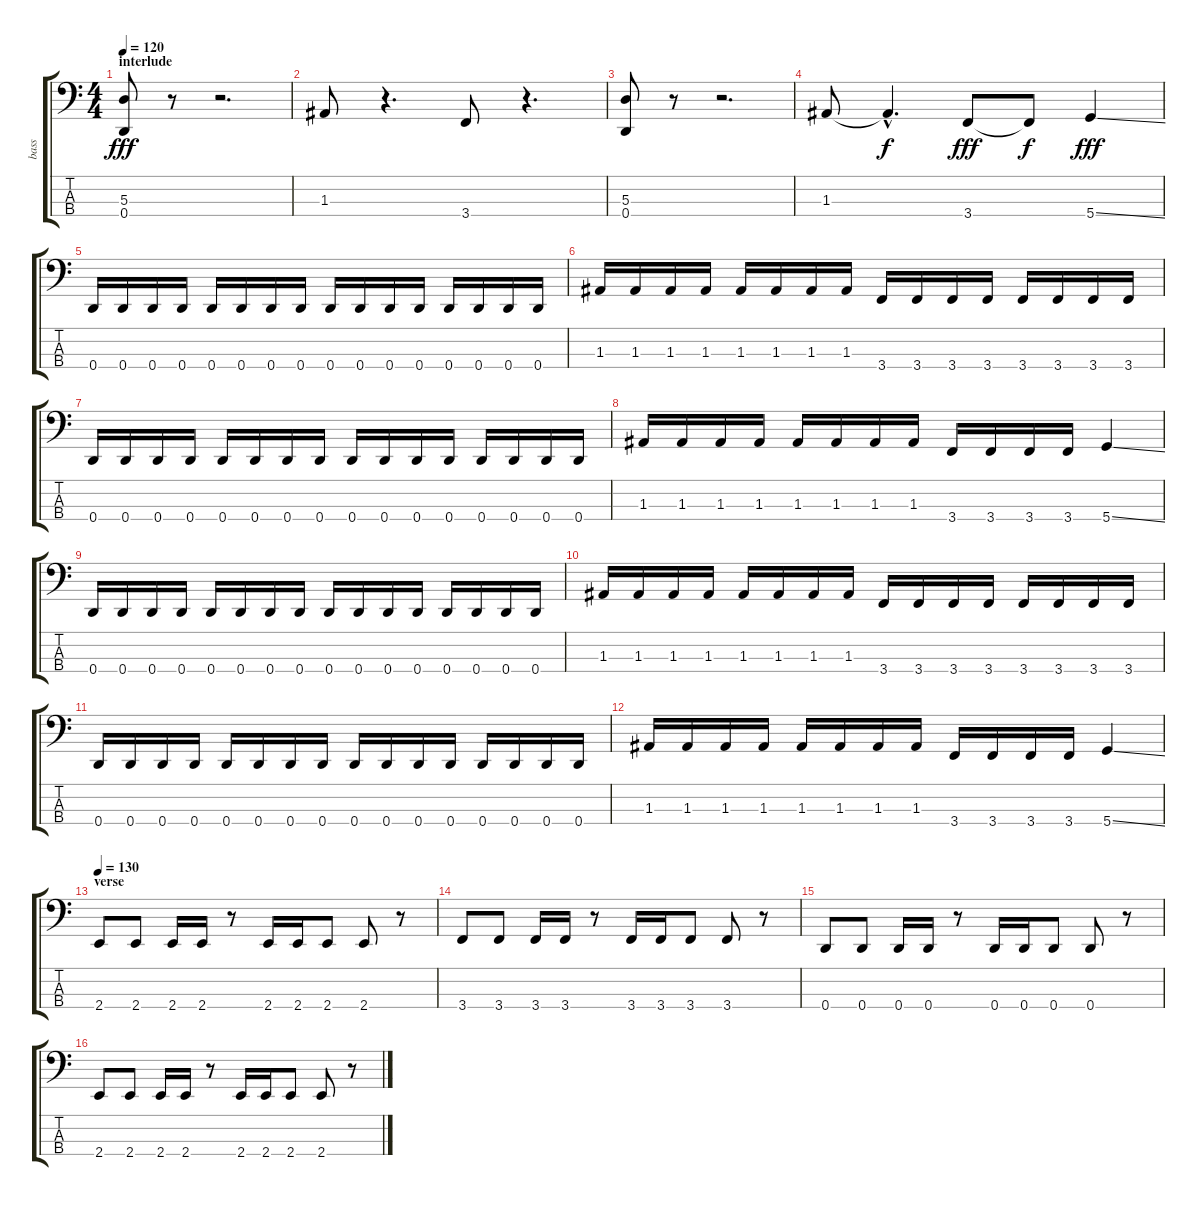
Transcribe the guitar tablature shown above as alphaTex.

\track ("bass" "bass") {instrument electricbassfinger}
\staff {score tabs}
\tuning (G2 D2 A1 D1) {hide}
\ts (4 4)
\section ("" "interlude")
\tempo 120
\clef f4
\ks c
(5.3 0.4).8{dy fff} r.8 r.2{d} |
1.3.8 r.4{d} 3.4.8 r.4{d} |
(5.3 0.4).8 r.8 r.2{d} |
1.3.8 1.3{hac t}.4{d dy f} 3.4.8{dy fff} 3.4{t}.8{dy f} 5.4{ss}.4{dy fff} |
0.4.16 0.4.16 0.4.16 0.4.16 0.4.16 0.4.16 0.4.16 0.4.16 0.4.16 0.4.16 0.4.16 0.4.16 0.4.16 0.4.16 0.4.16 0.4.16 |
1.3.16 1.3.16 1.3.16 1.3.16 1.3.16 1.3.16 1.3.16 1.3.16 3.4.16 3.4.16 3.4.16 3.4.16 3.4.16 3.4.16 3.4.16 3.4.16 |
0.4.16 0.4.16 0.4.16 0.4.16 0.4.16 0.4.16 0.4.16 0.4.16 0.4.16 0.4.16 0.4.16 0.4.16 0.4.16 0.4.16 0.4.16 0.4.16 |
1.3.16 1.3.16 1.3.16 1.3.16 1.3.16 1.3.16 1.3.16 1.3.16 3.4.16 3.4.16 3.4.16 3.4.16 5.4{ss}.4 |
0.4.16 0.4.16 0.4.16 0.4.16 0.4.16 0.4.16 0.4.16 0.4.16 0.4.16 0.4.16 0.4.16 0.4.16 0.4.16 0.4.16 0.4.16 0.4.16 |
1.3.16 1.3.16 1.3.16 1.3.16 1.3.16 1.3.16 1.3.16 1.3.16 3.4.16 3.4.16 3.4.16 3.4.16 3.4.16 3.4.16 3.4.16 3.4.16 |
0.4.16 0.4.16 0.4.16 0.4.16 0.4.16 0.4.16 0.4.16 0.4.16 0.4.16 0.4.16 0.4.16 0.4.16 0.4.16 0.4.16 0.4.16 0.4.16 |
1.3.16 1.3.16 1.3.16 1.3.16 1.3.16 1.3.16 1.3.16 1.3.16 3.4.16 3.4.16 3.4.16 3.4.16 5.4{ss}.4 |
\section ("" "verse")
\tempo 130
2.4.8 2.4.8 2.4.16 2.4.16 r.8 2.4.16 2.4.16 2.4.8 2.4.8 r.8 |
3.4.8 3.4.8 3.4.16 3.4.16 r.8 3.4.16 3.4.16 3.4.8 3.4.8 r.8 |
0.4.8 0.4.8 0.4.16 0.4.16 r.8 0.4.16 0.4.16 0.4.8 0.4.8 r.8 |
2.4.8 2.4.8 2.4.16 2.4.16 r.8 2.4.16 2.4.16 2.4.8 2.4.8 r.8
